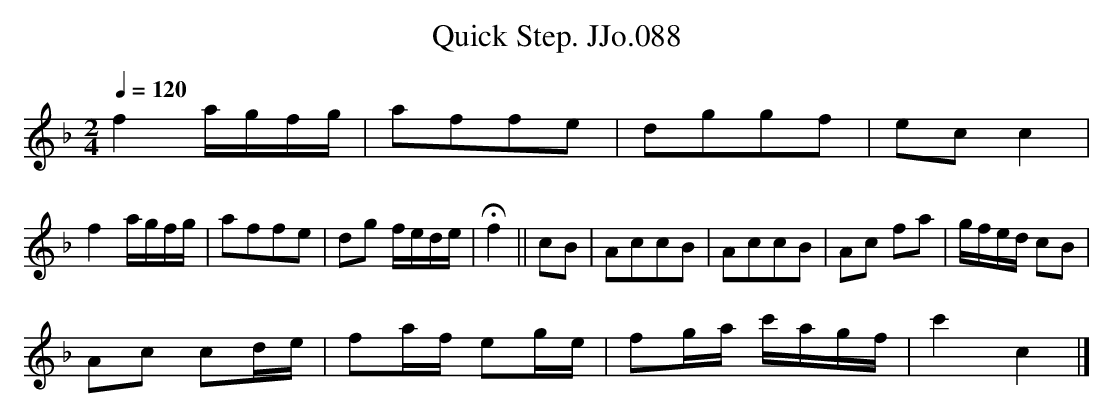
X:1
T:Quick Step. JJo.088
L:1/8
M:2/4
Q:1/4=120
K:F
f2 a/g/f/g/|affe|dggf|ecc2|!
f2 a/g/f/g/|affe|dg f/e/d/e/|Hf2||
cB|AccB|AccB|Ac fa|g/f/e/d/ cB|!
Ac cd/e/|fa/f/ eg/e/|fg/a/ c'/a/g/f/|c'2c2|]
